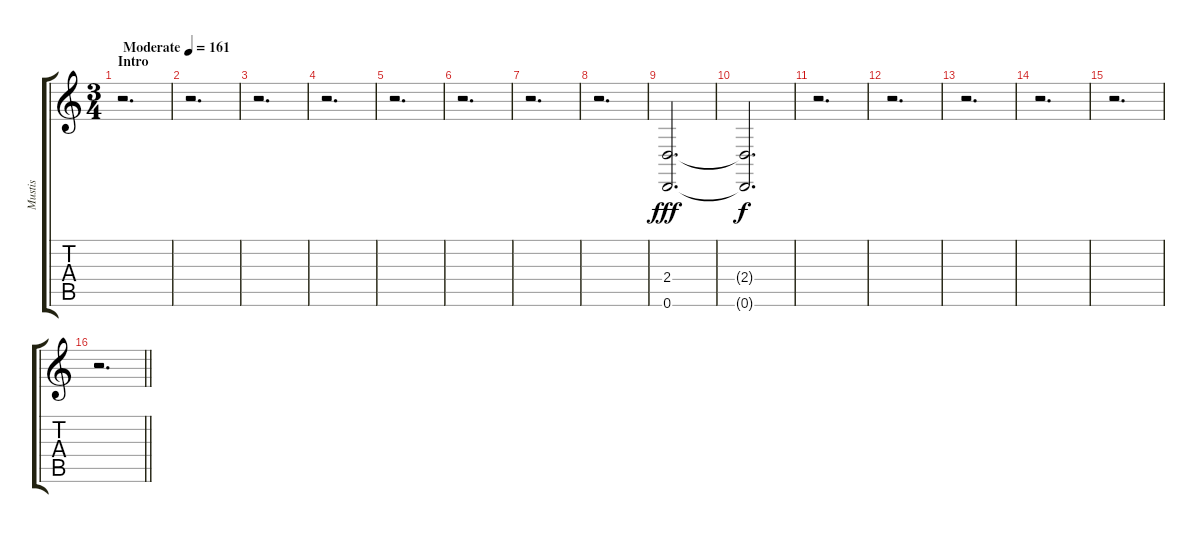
\track ("Mustis" "Mustis") {instrument brightacousticpiano}
\staff {score tabs}
\tuning (D4 A3 F3 C3 G2 D2) {hide}
\ts (3 4)
\section ("" "Intro ")
\tempo (161 "Moderate")
\clef g2
\ks c
r.2{d dy fff instrument brightacousticpiano} |
r.2{d} |
r.2{d} |
r.2{d} |
r.2{d} |
r.2{d} |
r.2{d} |
r.2{d} |
(2.4 0.6).2{d} |
(2.4{t} 0.6{t}).2{d dy f} |
r.2{d} |
r.2{d} |
r.2{d} |
r.2{d} |
r.2{d} |
\barLineRight lightlight
r.2{d}
